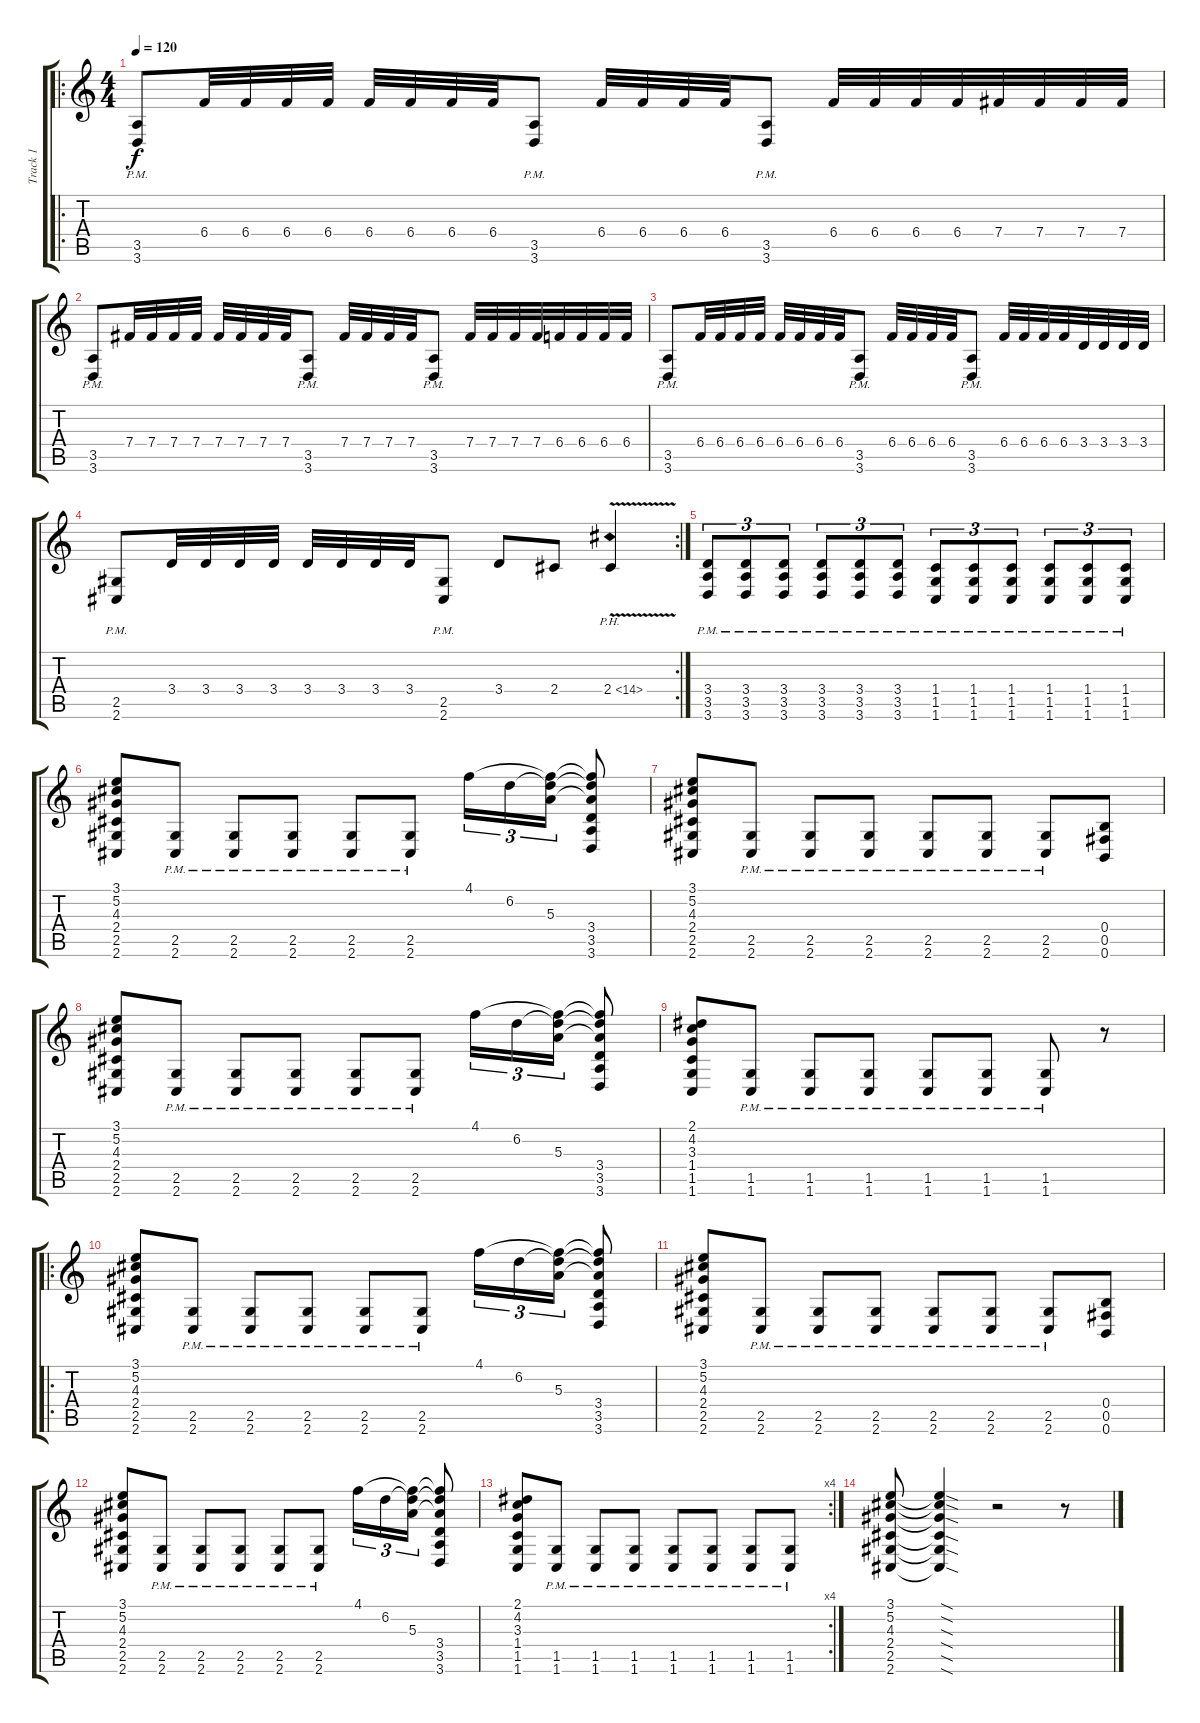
\track ("Track 1" "Track 1") {instrument overdrivenguitar}
\staff {score tabs}
\tuning (Db4 Ab3 E3 B2 Gb2 B1) {hide}
\ro
\ts (4 4)
\tempo 120
\clef g2
\ks c
(3.5{pm} 3.6{pm}).8{dy f} 6.4.32 6.4.32 6.4.32 6.4.32 6.4.32 6.4.32 6.4.32 6.4.32 (3.5{pm} 3.6{pm}).8 6.4.32 6.4.32 6.4.32 6.4.32 (3.5{pm} 3.6{pm}).8 6.4.32 6.4.32 6.4.32 6.4.32 7.4.32 7.4.32 7.4.32 7.4.32 |
(3.5{pm} 3.6{pm}).8 7.4.32 7.4.32 7.4.32 7.4.32 7.4.32 7.4.32 7.4.32 7.4.32 (3.5{pm} 3.6{pm}).8 7.4.32 7.4.32 7.4.32 7.4.32 (3.5{pm} 3.6{pm}).8 7.4.32 7.4.32 7.4.32 7.4.32 6.4.32 6.4.32 6.4.32 6.4.32 |
(3.5{pm} 3.6{pm}).8 6.4.32 6.4.32 6.4.32 6.4.32 6.4.32 6.4.32 6.4.32 6.4.32 (3.5{pm} 3.6{pm}).8 6.4.32 6.4.32 6.4.32 6.4.32 (3.5{pm} 3.6{pm}).8 6.4.32 6.4.32 6.4.32 6.4.32 3.4.32 3.4.32 3.4.32 3.4.32 |
\rc 2
(2.5{pm} 2.6{pm}).8 3.4.32 3.4.32 3.4.32 3.4.32 3.4.32 3.4.32 3.4.32 3.4.32 (2.5{pm} 2.6{pm}).8 3.4.8 2.4.8 2.4{ph 12 v}.4 |
(3.4{pm} 3.5{pm} 3.6{pm}).8{tu (3 2)} (3.4{pm} 3.5{pm} 3.6{pm}).8{tu (3 2)} (3.4{pm} 3.5{pm} 3.6{pm}).8{tu (3 2)} (3.4{pm} 3.5{pm} 3.6{pm}).8{tu (3 2)} (3.4{pm} 3.5{pm} 3.6{pm}).8{tu (3 2)} (3.4{pm} 3.5{pm} 3.6{pm}).8{tu (3 2)} (1.4{pm} 1.5{pm} 1.6{pm}).8{tu (3 2)} (1.4{pm} 1.5{pm} 1.6{pm}).8{tu (3 2)} (1.4{pm} 1.5{pm} 1.6{pm}).8{tu (3 2)} (1.4{pm} 1.5{pm} 1.6{pm}).8{tu (3 2)} (1.4{pm} 1.5{pm} 1.6{pm}).8{tu (3 2)} (1.4{pm} 1.5{pm} 1.6{pm}).8{tu (3 2)} |
(3.1 5.2 4.3 2.4 2.5 2.6).8 (2.5{pm} 2.6{pm}).8 (2.5{pm} 2.6{pm}).8 (2.5{pm} 2.6{pm}).8 (2.5{pm} 2.6{pm}).8 (2.5{pm} 2.6{pm}).8 4.1.16{tu (3 2)} 6.2.16{tu (3 2)} (4.1{t} 6.2{t} 5.3).16{tu (3 2)} (4.1{t} 6.2{t} 5.3{t} 3.4 3.5 3.6).8 |
(3.1 5.2 4.3 2.4 2.5 2.6).8 (2.5{pm} 2.6{pm}).8 (2.5{pm} 2.6{pm}).8 (2.5{pm} 2.6{pm}).8 (2.5{pm} 2.6{pm}).8 (2.5{pm} 2.6{pm}).8 (2.5{pm} 2.6{pm}).8 (0.4 0.5 0.6).8 |
(3.1 5.2 4.3 2.4 2.5 2.6).8 (2.5{pm} 2.6{pm}).8 (2.5{pm} 2.6{pm}).8 (2.5{pm} 2.6{pm}).8 (2.5{pm} 2.6{pm}).8 (2.5{pm} 2.6{pm}).8 4.1.16{tu (3 2)} 6.2.16{tu (3 2)} (4.1{t} 6.2{t} 5.3).16{tu (3 2)} (4.1{t} 6.2{t} 5.3{t} 3.4 3.5 3.6).8 |
(2.1 4.2 3.3 1.4 1.5 1.6).8 (1.5{pm} 1.6{pm}).8 (1.5{pm} 1.6{pm}).8 (1.5{pm} 1.6{pm}).8 (1.5{pm} 1.6{pm}).8 (1.5{pm} 1.6{pm}).8 (1.5{pm} 1.6{pm}).8 r.8 |
\ro
(3.1 5.2 4.3 2.4 2.5 2.6).8 (2.5{pm} 2.6{pm}).8 (2.5{pm} 2.6{pm}).8 (2.5{pm} 2.6{pm}).8 (2.5{pm} 2.6{pm}).8 (2.5{pm} 2.6{pm}).8 4.1.16{tu (3 2)} 6.2.16{tu (3 2)} (4.1{t} 6.2{t} 5.3).16{tu (3 2)} (4.1{t} 6.2{t} 5.3{t} 3.4 3.5 3.6).8 |
(3.1 5.2 4.3 2.4 2.5 2.6).8 (2.5{pm} 2.6{pm}).8 (2.5{pm} 2.6{pm}).8 (2.5{pm} 2.6{pm}).8 (2.5{pm} 2.6{pm}).8 (2.5{pm} 2.6{pm}).8 (2.5{pm} 2.6{pm}).8 (0.4 0.5 0.6).8 |
(3.1 5.2 4.3 2.4 2.5 2.6).8 (2.5{pm} 2.6{pm}).8 (2.5{pm} 2.6{pm}).8 (2.5{pm} 2.6{pm}).8 (2.5{pm} 2.6{pm}).8 (2.5{pm} 2.6{pm}).8 4.1.16{tu (3 2)} 6.2.16{tu (3 2)} (4.1{t} 6.2{t} 5.3).16{tu (3 2)} (4.1{t} 6.2{t} 5.3{t} 3.4 3.5 3.6).8 |
\rc 4
(2.1 4.2 3.3 1.4 1.5 1.6).8 (1.5{pm} 1.6{pm}).8 (1.5{pm} 1.6{pm}).8 (1.5{pm} 1.6{pm}).8 (1.5{pm} 1.6{pm}).8 (1.5{pm} 1.6{pm}).8 (1.5{pm} 1.6{pm}).8 (1.5{pm} 1.6{pm}).8 |
(3.1 5.2 4.3 2.4 2.5 2.6).8 (3.1{sod t} 5.2{sod t} 4.3{sod t} 2.4{sod t} 2.5{sod t} 2.6{sod t}).4 r.2 r.8
